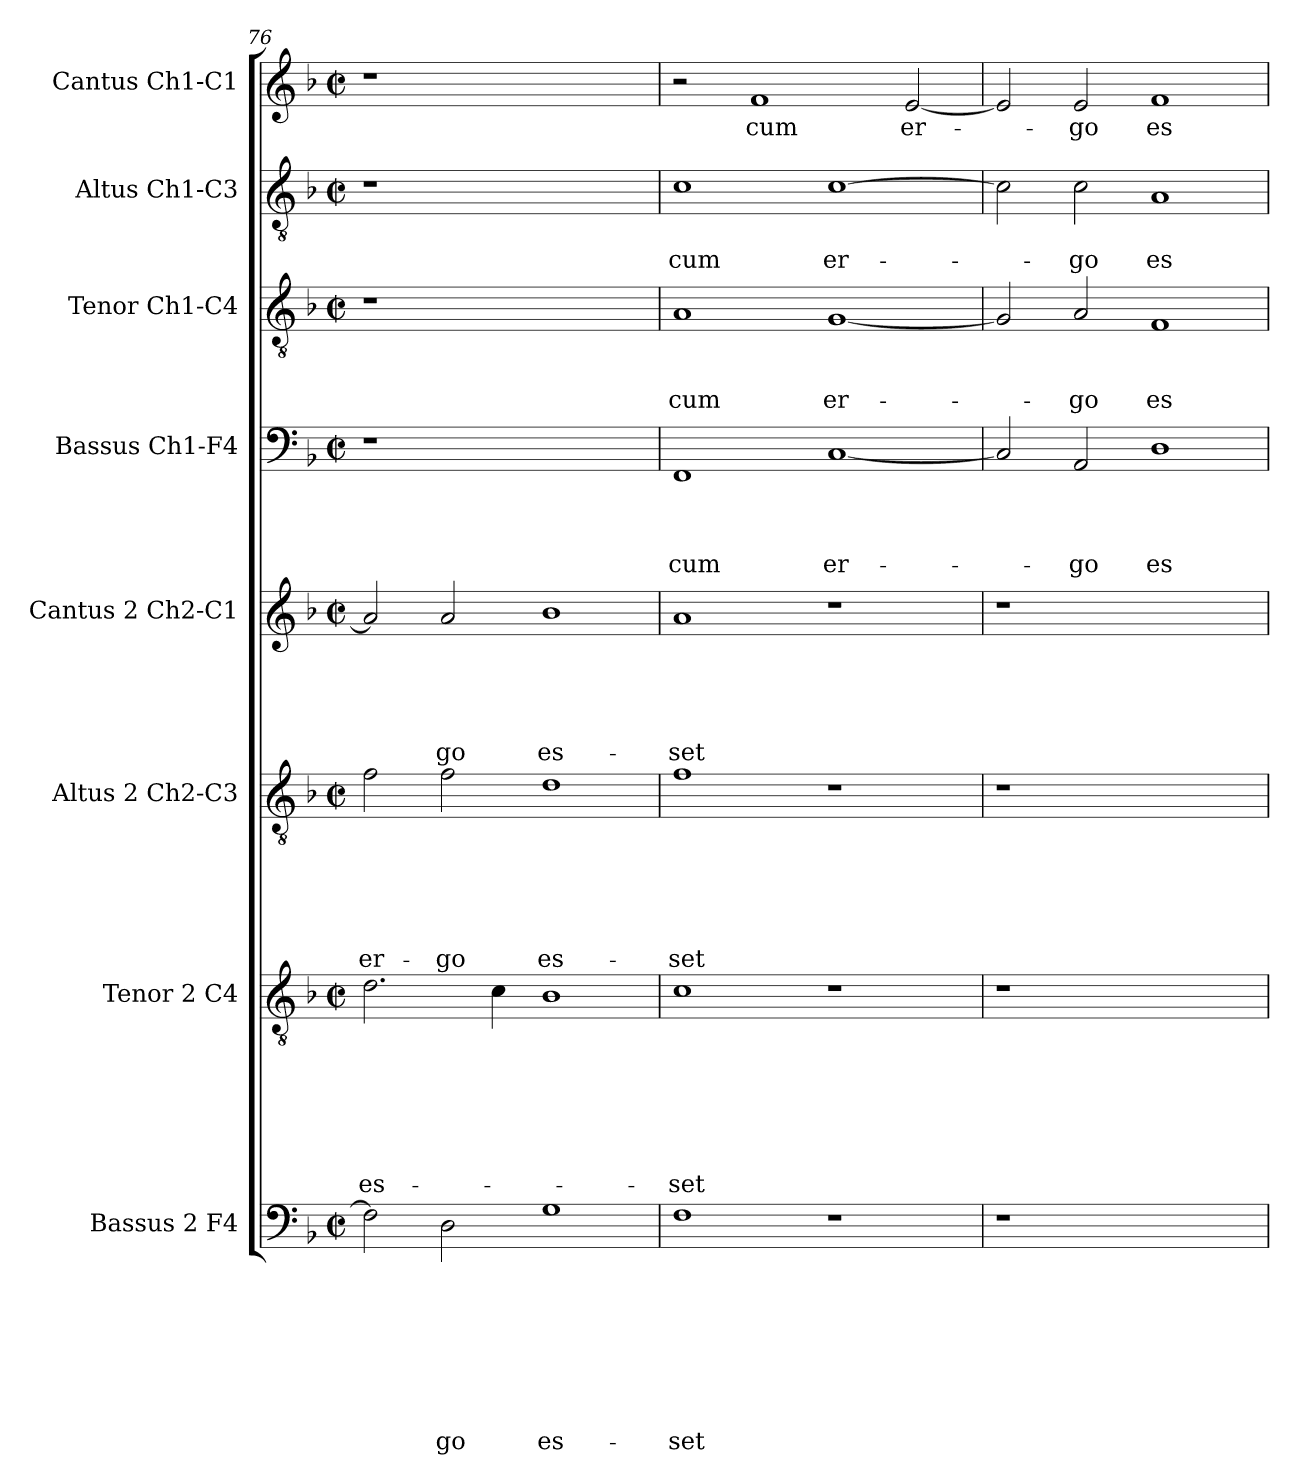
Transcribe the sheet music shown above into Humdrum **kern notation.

**kern	**text	**text	**text	**text	**text	**text	**text	**text	**kern	**text	**text	**text	**text	**text	**text	**text	**kern	**text	**text	**text	**text	**text	**text	**kern	**text	**text	**text	**text	**text	**kern	**text	**text	**text	**text	**kern	**text	**text	**text	**kern	**text	**text	**kern	**text
*part8	*part8	*part8	*part8	*part8	*part8	*part8	*part8	*part8	*part7	*part7	*part7	*part7	*part7	*part7	*part7	*part7	*part6	*part6	*part6	*part6	*part6	*part6	*part6	*part5	*part5	*part5	*part5	*part5	*part5	*part4	*part4	*part4	*part4	*part4	*part3	*part3	*part3	*part3	*part2	*part2	*part2	*part1	*part1
*staff8	*staff8	*staff8	*staff8	*staff8	*staff8	*staff8	*staff8	*staff8	*staff7	*staff7	*staff7	*staff7	*staff7	*staff7	*staff7	*staff7	*staff6	*staff6	*staff6	*staff6	*staff6	*staff6	*staff6	*staff5	*staff5	*staff5	*staff5	*staff5	*staff5	*staff4	*staff4	*staff4	*staff4	*staff4	*staff3	*staff3	*staff3	*staff3	*staff2	*staff2	*staff2	*staff1	*staff1
*I"Bassus 2 F4	*	*	*	*	*	*	*	*	*I"Tenor 2 C4	*	*	*	*	*	*	*	*I"Altus 2 Ch2-C3	*	*	*	*	*	*	*I"Cantus 2 Ch2-C1	*	*	*	*	*	*I"Bassus  Ch1-F4	*	*	*	*	*I"Tenor Ch1-C4	*	*	*	*I"Altus  Ch1-C3	*	*	*I"Cantus Ch1-C1	*
*I'B2	*	*	*	*	*	*	*	*	*I'T2	*	*	*	*	*	*	*	*I'A2	*	*	*	*	*	*	*I'C2	*	*	*	*	*	*I'B	*	*	*	*	*I'T	*	*	*	*I'A	*	*	*I'C	*
*clefF4	*	*	*	*	*	*	*	*	*clefGv2	*	*	*	*	*	*	*	*clefGv2	*	*	*	*	*	*	*clefG2	*	*	*	*	*	*clefF4	*	*	*	*	*clefGv2	*	*	*	*clefGv2	*	*	*clefG2	*
*k[b-]	*	*	*	*	*	*	*	*	*k[b-]	*	*	*	*	*	*	*	*k[b-]	*	*	*	*	*	*	*k[b-]	*	*	*	*	*	*k[b-]	*	*	*	*	*k[b-]	*	*	*	*k[b-]	*	*	*k[b-]	*
*F:	*	*	*	*	*	*	*	*	*F:	*	*	*	*	*	*	*	*F:	*	*	*	*	*	*	*F:	*	*	*	*	*	*F:	*	*	*	*	*F:	*	*	*	*F:	*	*	*F:	*
*M2/2	*	*	*	*	*	*	*	*	*M2/2	*	*	*	*	*	*	*	*M2/2	*	*	*	*	*	*	*M2/2	*	*	*	*	*	*M2/2	*	*	*	*	*M2/2	*	*	*	*M2/2	*	*	*M2/2	*
*met(c|)	*	*	*	*	*	*	*	*	*met(c|)	*	*	*	*	*	*	*	*met(c|)	*	*	*	*	*	*	*met(c|)	*	*	*	*	*	*met(c|)	*	*	*	*	*met(c|)	*	*	*	*met(c|)	*	*	*met(c|)	*
=76	=76	=76	=76	=76	=76	=76	=76	=76	=76	=76	=76	=76	=76	=76	=76	=76	=76	=76	=76	=76	=76	=76	=76	=76	=76	=76	=76	=76	=76	=76	=76	=76	=76	=76	=76	=76	=76	=76	=76	=76	=76	=76	=76
!	!	!	!	!	!	!	!	!	!	!	!	!	!	!	!	!LO:LY:b	!	!	!	!	!	!	!LO:LY:b	!	!	!	!	!	!	!	!	!	!	!	!	!	!	!	!	!	!	!	!
2F\]	.	.	.	.	.	.	.	.	2.d\	.	.	.	.	.	.	es-	2f\	.	.	.	.	.	er-	2a/]	.	.	.	.	.	1r	.	.	.	.	1r	.	.	.	1r	.	.	1r	.
!	!	!	!	!	!	!	!	!LO:LY:b	!	!	!	!	!	!	!	!	!	!	!	!	!	!	!LO:LY:b	!	!	!	!	!	!LO:LY:b	!	!	!	!	!	!	!	!	!	!	!	!	!	!
2D\	.	.	.	.	.	.	.	-go	.	.	.	.	.	.	.	.	2f\	.	.	.	.	.	-go	2a/	.	.	.	.	-go	.	.	.	.	.	.	.	.	.	.	.	.	.	.
.	.	.	.	.	.	.	.	.	4c\	.	.	.	.	.	.	.	.	.	.	.	.	.	.	.	.	.	.	.	.	.	.	.	.	.	.	.	.	.	.	.	.	.	.
!	!	!	!	!	!	!	!	!LO:LY:b	!	!	!	!	!	!	!	!	!	!	!	!	!	!	!LO:LY:b	!	!	!	!	!	!LO:LY:b	!	!	!	!	!	!	!	!	!	!	!	!	!	!
1G	.	.	.	.	.	.	.	es-	1B-	.	.	.	.	.	.	.	1d	.	.	.	.	.	es-	1b-	.	.	.	.	es-	1ryy	.	.	.	.	1ryy	.	.	.	1ryy	.	.	1ryy	.
!!LO:LB:g=z
=77	=77	=77	=77	=77	=77	=77	=77	=77	=77	=77	=77	=77	=77	=77	=77	=77	=77	=77	=77	=77	=77	=77	=77	=77	=77	=77	=77	=77	=77	=77	=77	=77	=77	=77	=77	=77	=77	=77	=77	=77	=77	=77	=77
!	!	!	!	!	!	!	!	!LO:LY:b	!	!	!	!	!	!	!	!LO:LY:b	!	!	!	!	!	!	!LO:LY:b	!	!	!	!	!	!LO:LY:b	!	!	!	!	!LO:LY:b	!	!	!	!LO:LY:b	!	!	!LO:LY:b	!	!
1F	.	.	.	.	.	.	.	-set	1c	.	.	.	.	.	.	-set	1f	.	.	.	.	.	-set	1a	.	.	.	.	-set	1FF	.	.	.	cum	1A	.	.	cum	1c	.	cum	2r	.
!	!	!	!	!	!	!	!	!	!	!	!	!	!	!	!	!	!	!	!	!	!	!	!	!	!	!	!	!	!	!	!	!	!	!	!	!	!	!	!	!	!	!	!LO:LY:b
.	.	.	.	.	.	.	.	.	.	.	.	.	.	.	.	.	.	.	.	.	.	.	.	.	.	.	.	.	.	.	.	.	.	.	.	.	.	.	.	.	.	1f	cum
!	!	!	!	!	!	!	!	!	!	!	!	!	!	!	!	!	!	!	!	!	!	!	!	!	!	!	!	!	!	!	!	!	!	!LO:LY:b	!	!	!	!LO:LY:b	!	!	!LO:LY:b	!	!
1r	.	.	.	.	.	.	.	.	1r	.	.	.	.	.	.	.	1r	.	.	.	.	.	.	1r	.	.	.	.	.	[1C	.	.	.	er-	[1G	.	.	er-	[1c	.	er-	.	.
!	!	!	!	!	!	!	!	!	!	!	!	!	!	!	!	!	!	!	!	!	!	!	!	!	!	!	!	!	!	!	!	!	!	!	!	!	!	!	!	!	!	!	!LO:LY:b
.	.	.	.	.	.	.	.	.	.	.	.	.	.	.	.	.	.	.	.	.	.	.	.	.	.	.	.	.	.	.	.	.	.	.	.	.	.	.	.	.	.	[2e/	er-
=78	=78	=78	=78	=78	=78	=78	=78	=78	=78	=78	=78	=78	=78	=78	=78	=78	=78	=78	=78	=78	=78	=78	=78	=78	=78	=78	=78	=78	=78	=78	=78	=78	=78	=78	=78	=78	=78	=78	=78	=78	=78	=78	=78
1r	.	.	.	.	.	.	.	.	1r	.	.	.	.	.	.	.	1r	.	.	.	.	.	.	1r	.	.	.	.	.	2C/]	.	.	.	.	2G/]	.	.	.	2c\]	.	.	2e/]	.
!	!	!	!	!	!	!	!	!	!	!	!	!	!	!	!	!	!	!	!	!	!	!	!	!	!	!	!	!	!	!	!	!	!	!LO:LY:b	!	!	!	!LO:LY:b	!	!	!LO:LY:b	!	!LO:LY:b
.	.	.	.	.	.	.	.	.	.	.	.	.	.	.	.	.	.	.	.	.	.	.	.	.	.	.	.	.	.	2AA/	.	.	.	-go	2A/	.	.	-go	2c\	.	-go	2e/	-go
!	!	!	!	!	!	!	!	!	!	!	!	!	!	!	!	!	!	!	!	!	!	!	!	!	!	!	!	!	!	!	!	!	!	!LO:LY:b	!	!	!	!LO:LY:b	!	!	!LO:LY:b	!	!LO:LY:b
1ryy	.	.	.	.	.	.	.	.	1ryy	.	.	.	.	.	.	.	1ryy	.	.	.	.	.	.	1ryy	.	.	.	.	.	1D	.	.	.	es-	1F	.	.	es-	1A	.	es-	1f	es-
=	=	=	=	=	=	=	=	=	=	=	=	=	=	=	=	=	=	=	=	=	=	=	=	=	=	=	=	=	=	=	=	=	=	=	=	=	=	=	=	=	=	=	=
*-	*-	*-	*-	*-	*-	*-	*-	*-	*-	*-	*-	*-	*-	*-	*-	*-	*-	*-	*-	*-	*-	*-	*-	*-	*-	*-	*-	*-	*-	*-	*-	*-	*-	*-	*-	*-	*-	*-	*-	*-	*-	*-	*-
